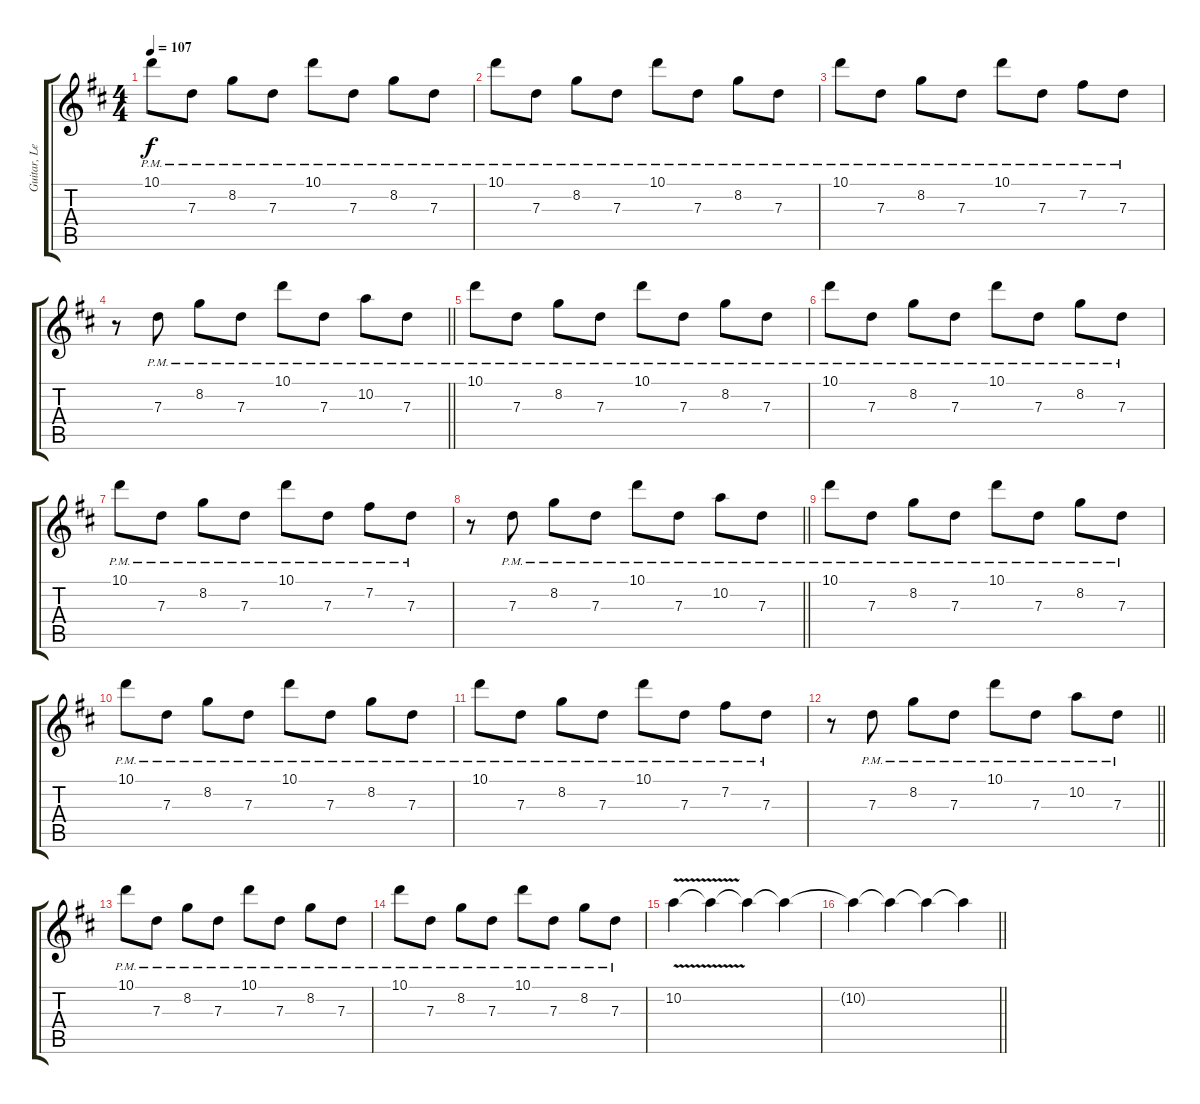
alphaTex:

\track ("Guitar, Lead" "Guitar, Le") {mute instrument distortionguitar}
\staff {score tabs}
\tuning (E4 B3 G3 D3 A2 E2) {hide}
\ts (4 4)
\tempo 107
\clef g2
\ks d
10.1{pm}.8{dy f} 7.3{pm}.8 8.2{pm}.8 7.3{pm}.8 10.1{pm}.8 7.3{pm}.8 8.2{pm}.8 7.3{pm}.8 |
10.1{pm}.8 7.3{pm}.8 8.2{pm}.8 7.3{pm}.8 10.1{pm}.8 7.3{pm}.8 8.2{pm}.8 7.3{pm}.8 |
10.1{pm}.8 7.3{pm}.8 8.2{pm}.8 7.3{pm}.8 10.1{pm}.8 7.3{pm}.8 7.2{pm}.8 7.3{pm}.8 |
\barLineRight lightlight
r.8 7.3{pm}.8 8.2{pm}.8 7.3{pm}.8 10.1{pm}.8 7.3{pm}.8 10.2{pm}.8 7.3{pm}.8 |
10.1{pm}.8 7.3{pm}.8 8.2{pm}.8 7.3{pm}.8 10.1{pm}.8 7.3{pm}.8 8.2{pm}.8 7.3{pm}.8 |
10.1{pm}.8 7.3{pm}.8 8.2{pm}.8 7.3{pm}.8 10.1{pm}.8 7.3{pm}.8 8.2{pm}.8 7.3{pm}.8 |
10.1{pm}.8 7.3{pm}.8 8.2{pm}.8 7.3{pm}.8 10.1{pm}.8 7.3{pm}.8 7.2{pm}.8 7.3{pm}.8 |
\barLineRight lightlight
r.8 7.3{pm}.8 8.2{pm}.8 7.3{pm}.8 10.1{pm}.8 7.3{pm}.8 10.2{pm}.8 7.3{pm}.8 |
10.1{pm}.8 7.3{pm}.8 8.2{pm}.8 7.3{pm}.8 10.1{pm}.8 7.3{pm}.8 8.2{pm}.8 7.3{pm}.8 |
10.1{pm}.8 7.3{pm}.8 8.2{pm}.8 7.3{pm}.8 10.1{pm}.8 7.3{pm}.8 8.2{pm}.8 7.3{pm}.8 |
10.1{pm}.8 7.3{pm}.8 8.2{pm}.8 7.3{pm}.8 10.1{pm}.8 7.3{pm}.8 7.2{pm}.8 7.3{pm}.8 |
\barLineRight lightlight
r.8 7.3{pm}.8 8.2{pm}.8 7.3{pm}.8 10.1{pm}.8 7.3{pm}.8 10.2{pm}.8 7.3{pm}.8 |
10.1{pm}.8 7.3{pm}.8 8.2{pm}.8 7.3{pm}.8 10.1{pm}.8 7.3{pm}.8 8.2{pm}.8 7.3{pm}.8 |
10.1{pm}.8 7.3{pm}.8 8.2{pm}.8 7.3{pm}.8 10.1{pm}.8 7.3{pm}.8 8.2{pm}.8 7.3{pm}.8 |
10.2{v}.4 10.2{t}.4 10.2{t}.4 10.2{t}.4 |
\barLineRight lightlight
10.2{t}.4 10.2{t}.4 10.2{t}.4 10.2{t}.4
